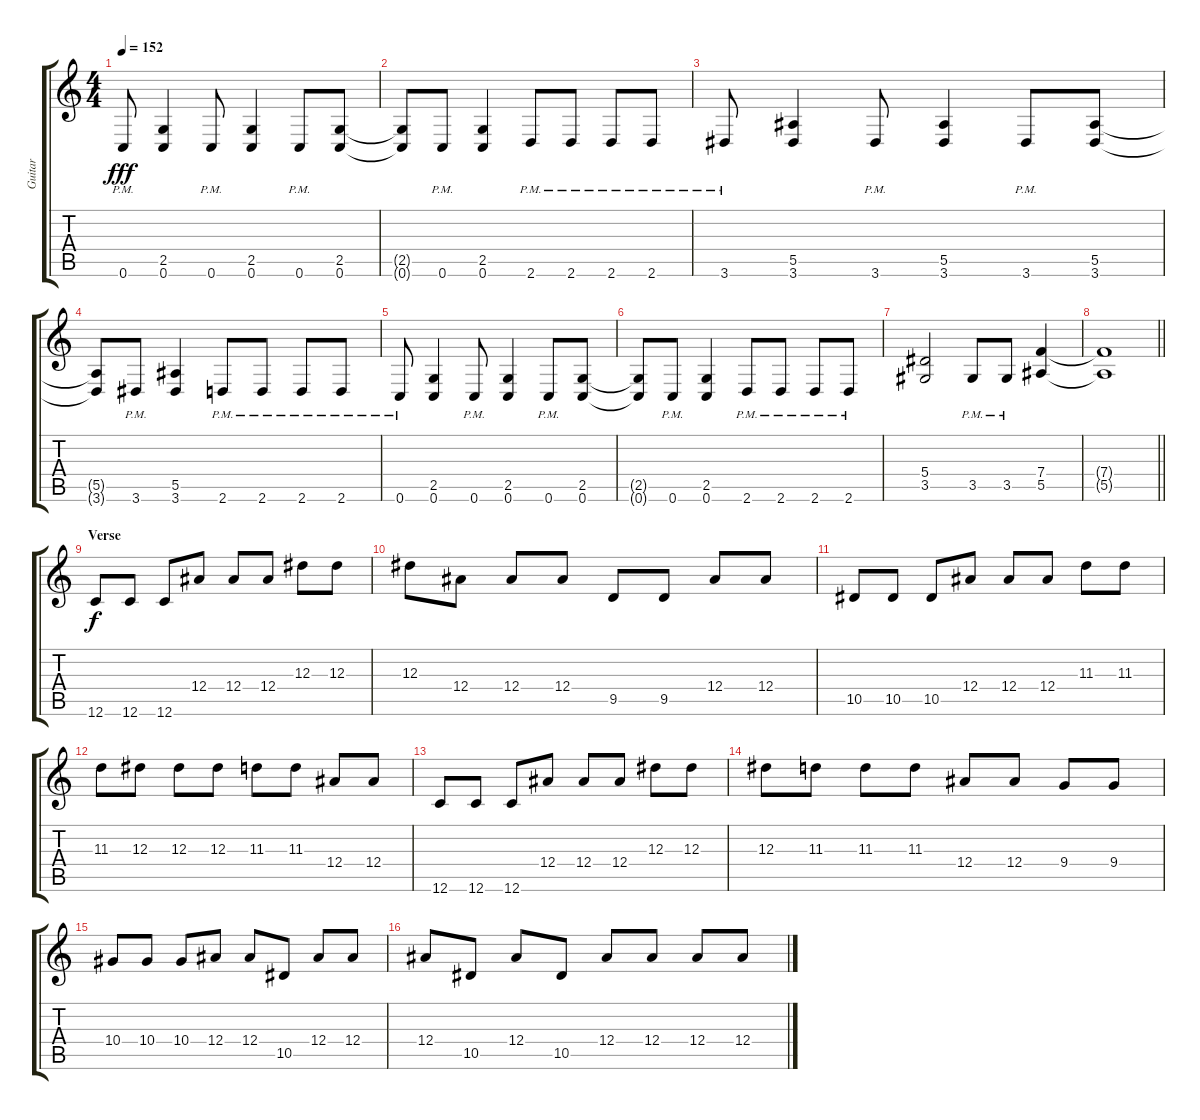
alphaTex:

\track ("Guitar" "Guitar") {instrument distortionguitar}
\staff {score tabs}
\tuning (C4 G3 Eb3 Bb2 F2 C2) {hide}
\ts (4 4)
\tempo 152
\clef g2
\ks c
0.6{pm}.8{dy fff} (2.5 0.6).4 0.6{pm}.8 (2.5 0.6).4 0.6{pm}.8 (2.5 0.6).8 |
(2.5{t} 0.6{t}).8 0.6{pm}.8 (2.5 0.6).4 2.6{pm}.8 2.6{pm}.8 2.6{pm}.8 2.6{pm}.8 |
3.6{pm}.8 (5.5 3.6).4 3.6{pm}.8 (5.5 3.6).4 3.6{pm}.8 (5.5 3.6).8 |
(5.5{t} 3.6{t}).8 3.6{pm}.8 (5.5 3.6).4 2.6{pm}.8 2.6{pm}.8 2.6{pm}.8 2.6{pm}.8 |
0.6{pm}.8 (2.5 0.6).4 0.6{pm}.8 (2.5 0.6).4 0.6{pm}.8 (2.5 0.6).8 |
(2.5{t} 0.6{t}).8 0.6{pm}.8 (2.5 0.6).4 2.6{pm}.8 2.6{pm}.8 2.6{pm}.8 2.6{pm}.8 |
(5.4 3.5).2 3.5{pm}.8 3.5{pm}.8 (7.4 5.5).4 |
\barLineRight lightlight
(7.4{t} 5.5{t}).1 |
\section ("" "Verse")
12.6.8{dy f} 12.6.8 12.6.8 12.4.8 12.4.8 12.4.8 12.3.8 12.3.8 |
12.3.8 12.4.8 12.4.8 12.4.8 9.5.8 9.5.8 12.4.8 12.4.8 |
10.5.8 10.5.8 10.5.8 12.4.8 12.4.8 12.4.8 11.3.8 11.3.8 |
11.3.8 12.3.8 12.3.8 12.3.8 11.3.8 11.3.8 12.4.8 12.4.8 |
12.6.8 12.6.8 12.6.8 12.4.8 12.4.8 12.4.8 12.3.8 12.3.8 |
12.3.8 11.3.8 11.3.8 11.3.8 12.4.8 12.4.8 9.4.8 9.4.8 |
10.4.8 10.4.8 10.4.8 12.4.8 12.4.8 10.5.8 12.4.8 12.4.8 |
12.4.8 10.5.8 12.4.8 10.5.8 12.4.8 12.4.8 12.4.8 12.4.8
